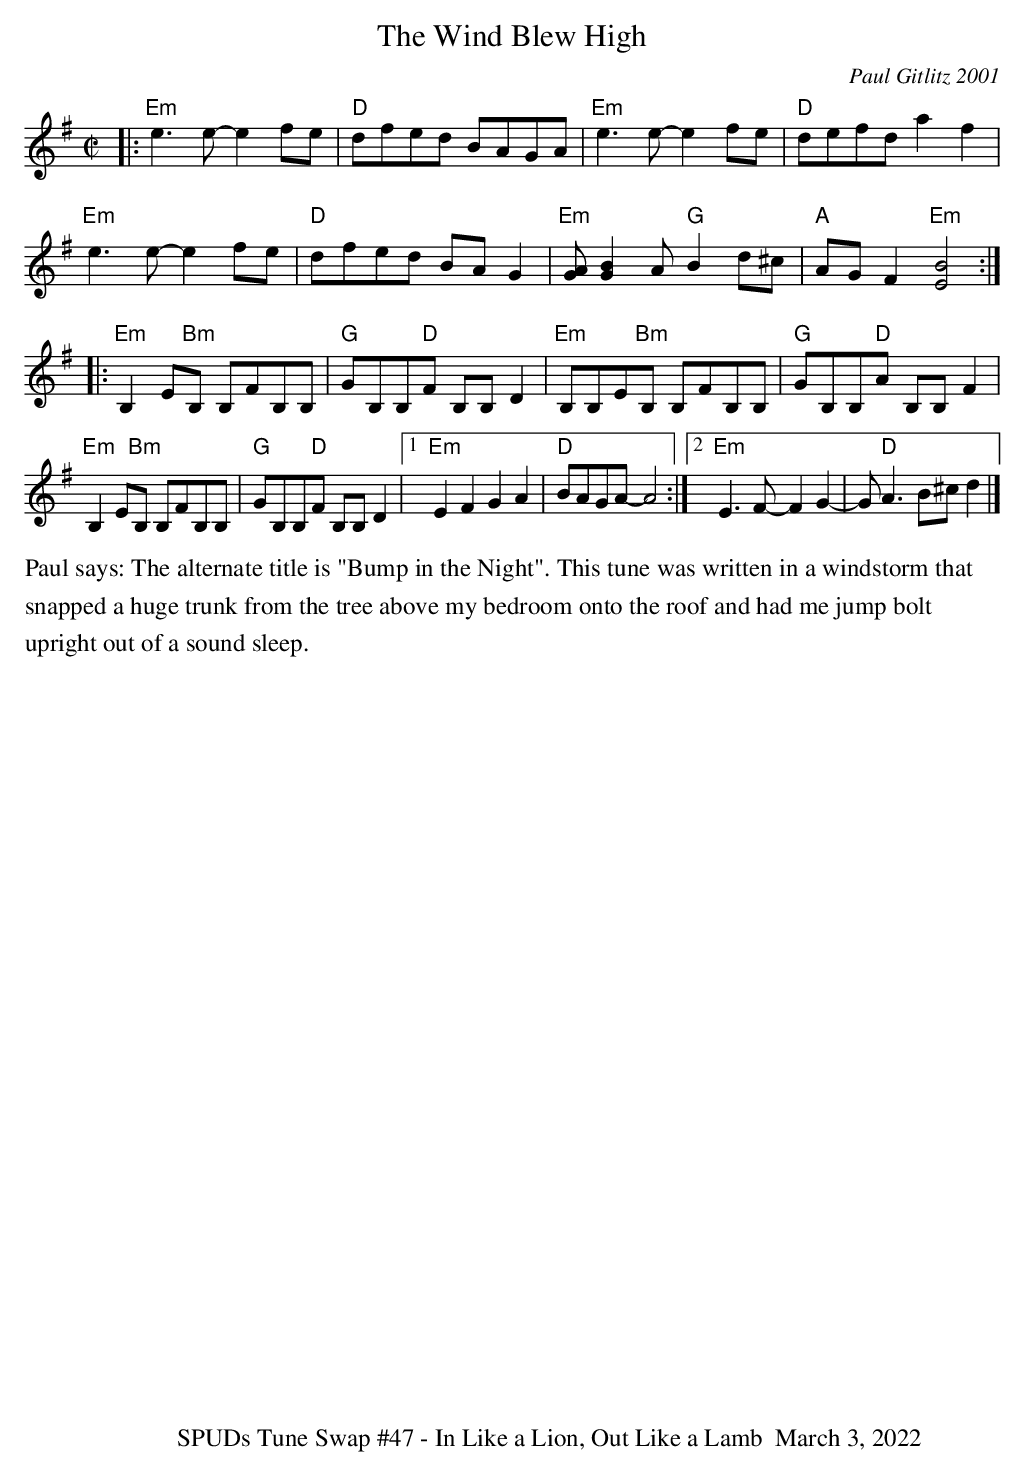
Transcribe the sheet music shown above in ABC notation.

X:1
T:The Wind Blew High
M:C|
L:1/8
C: Paul Gitlitz 2001
K:Em
|:"Em"e3e- e2fe|"D"dfed BAGA|"Em"e3e- e2fe|"D"defd a2f2|
"Em"e3e- e2fe|"D"dfed BA G2|"Em"[GA] [G2B2]A "G"B2d^c|"A"AG F2"Em"[E4B4]:|
|:"Em"B,2E"Bm"B, B,FB,B,|"G"GB,B,"D"F B,B, D2|"Em"B,B,E"Bm"B,  B,FB,B,|"G"GB,B,"D"A B,B, F2|
"Em"B,2E"Bm"B, B,FB,B,|"G"GB,B,"D"F B,B, D2|[1"Em"E2F2G2A2|"D"BAGA- A4:|[2"Em" E3F-F2G2-|G"D"A3 B^cd2|]
